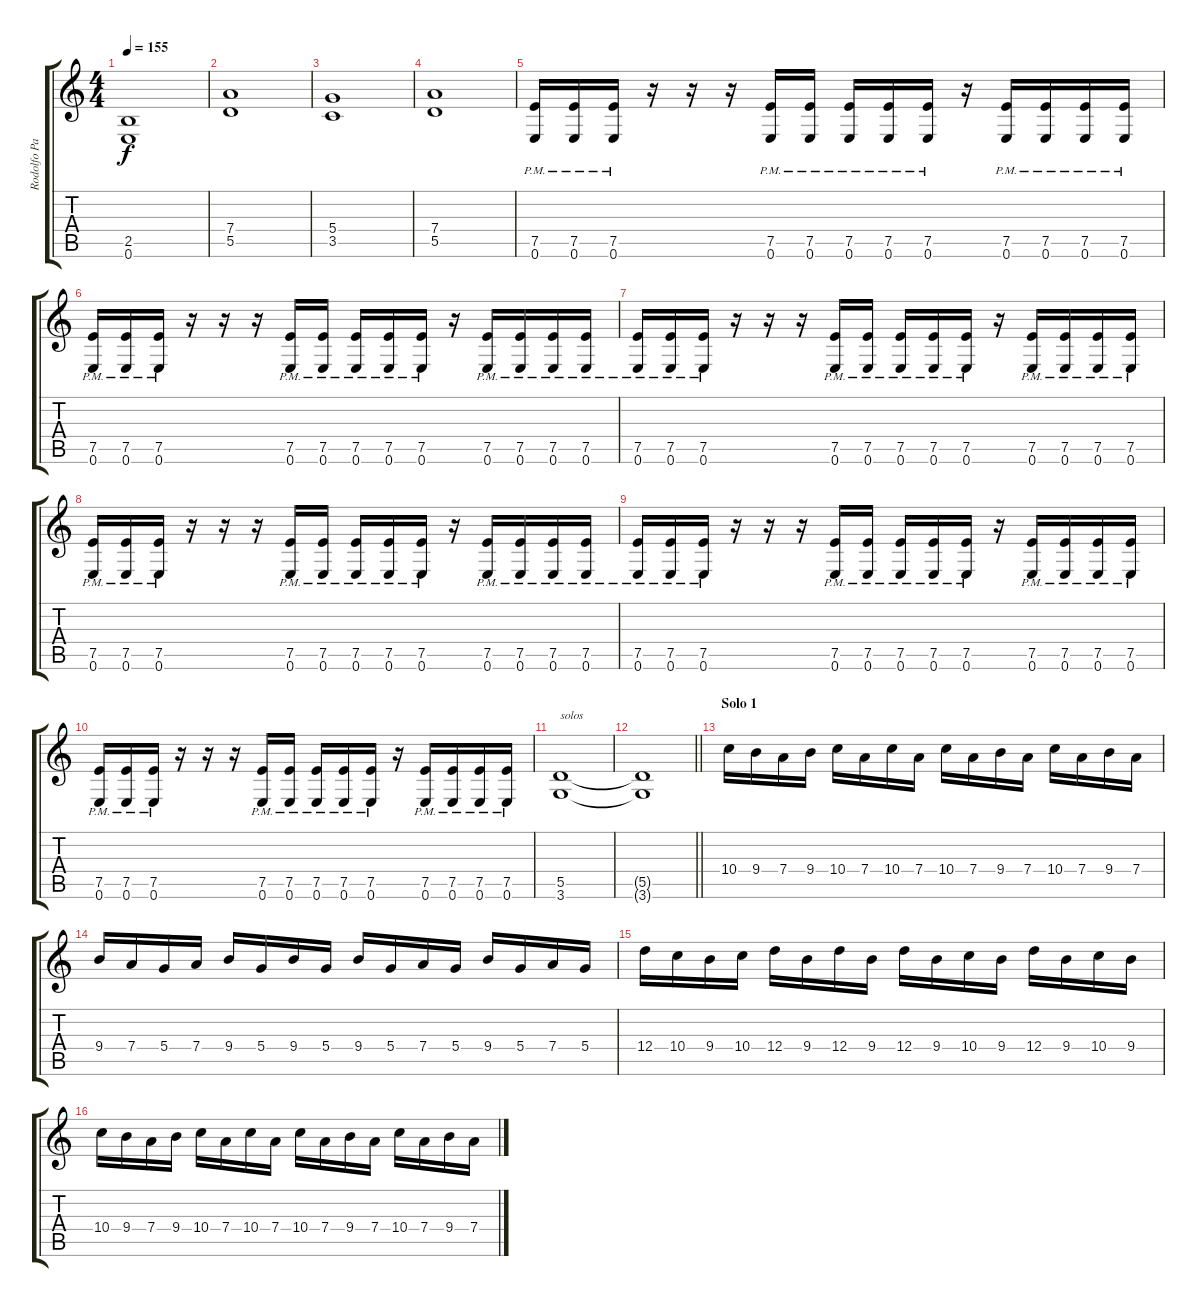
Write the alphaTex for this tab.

\track ("Rodolfo Pagotto" "Rodolfo Pa") {instrument overdrivenguitar}
\staff {score tabs}
\tuning (E4 B3 G3 D3 A2 E2) {hide}
\ts (4 4)
\tempo 155
\clef g2
\ks c
(2.5 0.6).1{dy f} |
(7.4 5.5).1 |
(5.4 3.5).1 |
(7.4 5.5).1 |
(7.5{pm} 0.6).16 (7.5 0.6{pm}).16 (7.5 0.6{pm}).16 r.16 r.16 r.16 (7.5 0.6{pm}).16 (7.5 0.6{pm}).16 (7.5 0.6{pm}).16 (7.5 0.6{pm}).16 (7.5 0.6{pm}).16 r.16 (7.5 0.6{pm}).16 (7.5 0.6{pm}).16 (7.5 0.6{pm}).16 (7.5 0.6{pm}).16 |
(7.5{pm} 0.6).16 (7.5 0.6{pm}).16 (7.5 0.6{pm}).16 r.16 r.16 r.16 (7.5 0.6{pm}).16 (7.5 0.6{pm}).16 (7.5 0.6{pm}).16 (7.5 0.6{pm}).16 (7.5 0.6{pm}).16 r.16 (7.5 0.6{pm}).16 (7.5 0.6{pm}).16 (7.5 0.6{pm}).16 (7.5 0.6{pm}).16 |
(7.5{pm} 0.6).16 (7.5 0.6{pm}).16 (7.5 0.6{pm}).16 r.16 r.16 r.16 (7.5 0.6{pm}).16 (7.5 0.6{pm}).16 (7.5 0.6{pm}).16 (7.5 0.6{pm}).16 (7.5 0.6{pm}).16 r.16 (7.5 0.6{pm}).16 (7.5 0.6{pm}).16 (7.5 0.6{pm}).16 (7.5 0.6{pm}).16 |
(7.5{pm} 0.6).16 (7.5 0.6{pm}).16 (7.5 0.6{pm}).16 r.16 r.16 r.16 (7.5 0.6{pm}).16 (7.5 0.6{pm}).16 (7.5 0.6{pm}).16 (7.5 0.6{pm}).16 (7.5 0.6{pm}).16 r.16 (7.5 0.6{pm}).16 (7.5 0.6{pm}).16 (7.5 0.6{pm}).16 (7.5 0.6{pm}).16 |
(7.5{pm} 0.6).16 (7.5 0.6{pm}).16 (7.5 0.6{pm}).16 r.16 r.16 r.16 (7.5 0.6{pm}).16 (7.5 0.6{pm}).16 (7.5 0.6{pm}).16 (7.5 0.6{pm}).16 (7.5 0.6{pm}).16 r.16 (7.5 0.6{pm}).16 (7.5 0.6{pm}).16 (7.5 0.6{pm}).16 (7.5 0.6{pm}).16 |
(7.5{pm} 0.6).16 (7.5 0.6{pm}).16 (7.5 0.6{pm}).16 r.16 r.16 r.16 (7.5 0.6{pm}).16 (7.5 0.6{pm}).16 (7.5 0.6{pm}).16 (7.5 0.6{pm}).16 (7.5 0.6{pm}).16 r.16 (7.5 0.6{pm}).16 (7.5 0.6{pm}).16 (7.5 0.6{pm}).16 (7.5 0.6{pm}).16 |
(5.5 3.6).1{txt "solos"} |
\barLineRight lightlight
(5.5{t} 3.6{t}).1 |
\section ("" "Solo 1")
10.4.16 9.4.16 7.4.16 9.4.16 10.4.16 7.4.16 10.4.16 7.4.16 10.4.16 7.4.16 9.4.16 7.4.16 10.4.16 7.4.16 9.4.16 7.4.16 |
9.4.16 7.4.16 5.4.16 7.4.16 9.4.16 5.4.16 9.4.16 5.4.16 9.4.16 5.4.16 7.4.16 5.4.16 9.4.16 5.4.16 7.4.16 5.4.16 |
12.4.16 10.4.16 9.4.16 10.4.16 12.4.16 9.4.16 12.4.16 9.4.16 12.4.16 9.4.16 10.4.16 9.4.16 12.4.16 9.4.16 10.4.16 9.4.16 |
10.4.16 9.4.16 7.4.16 9.4.16 10.4.16 7.4.16 10.4.16 7.4.16 10.4.16 7.4.16 9.4.16 7.4.16 10.4.16 7.4.16 9.4.16 7.4.16
